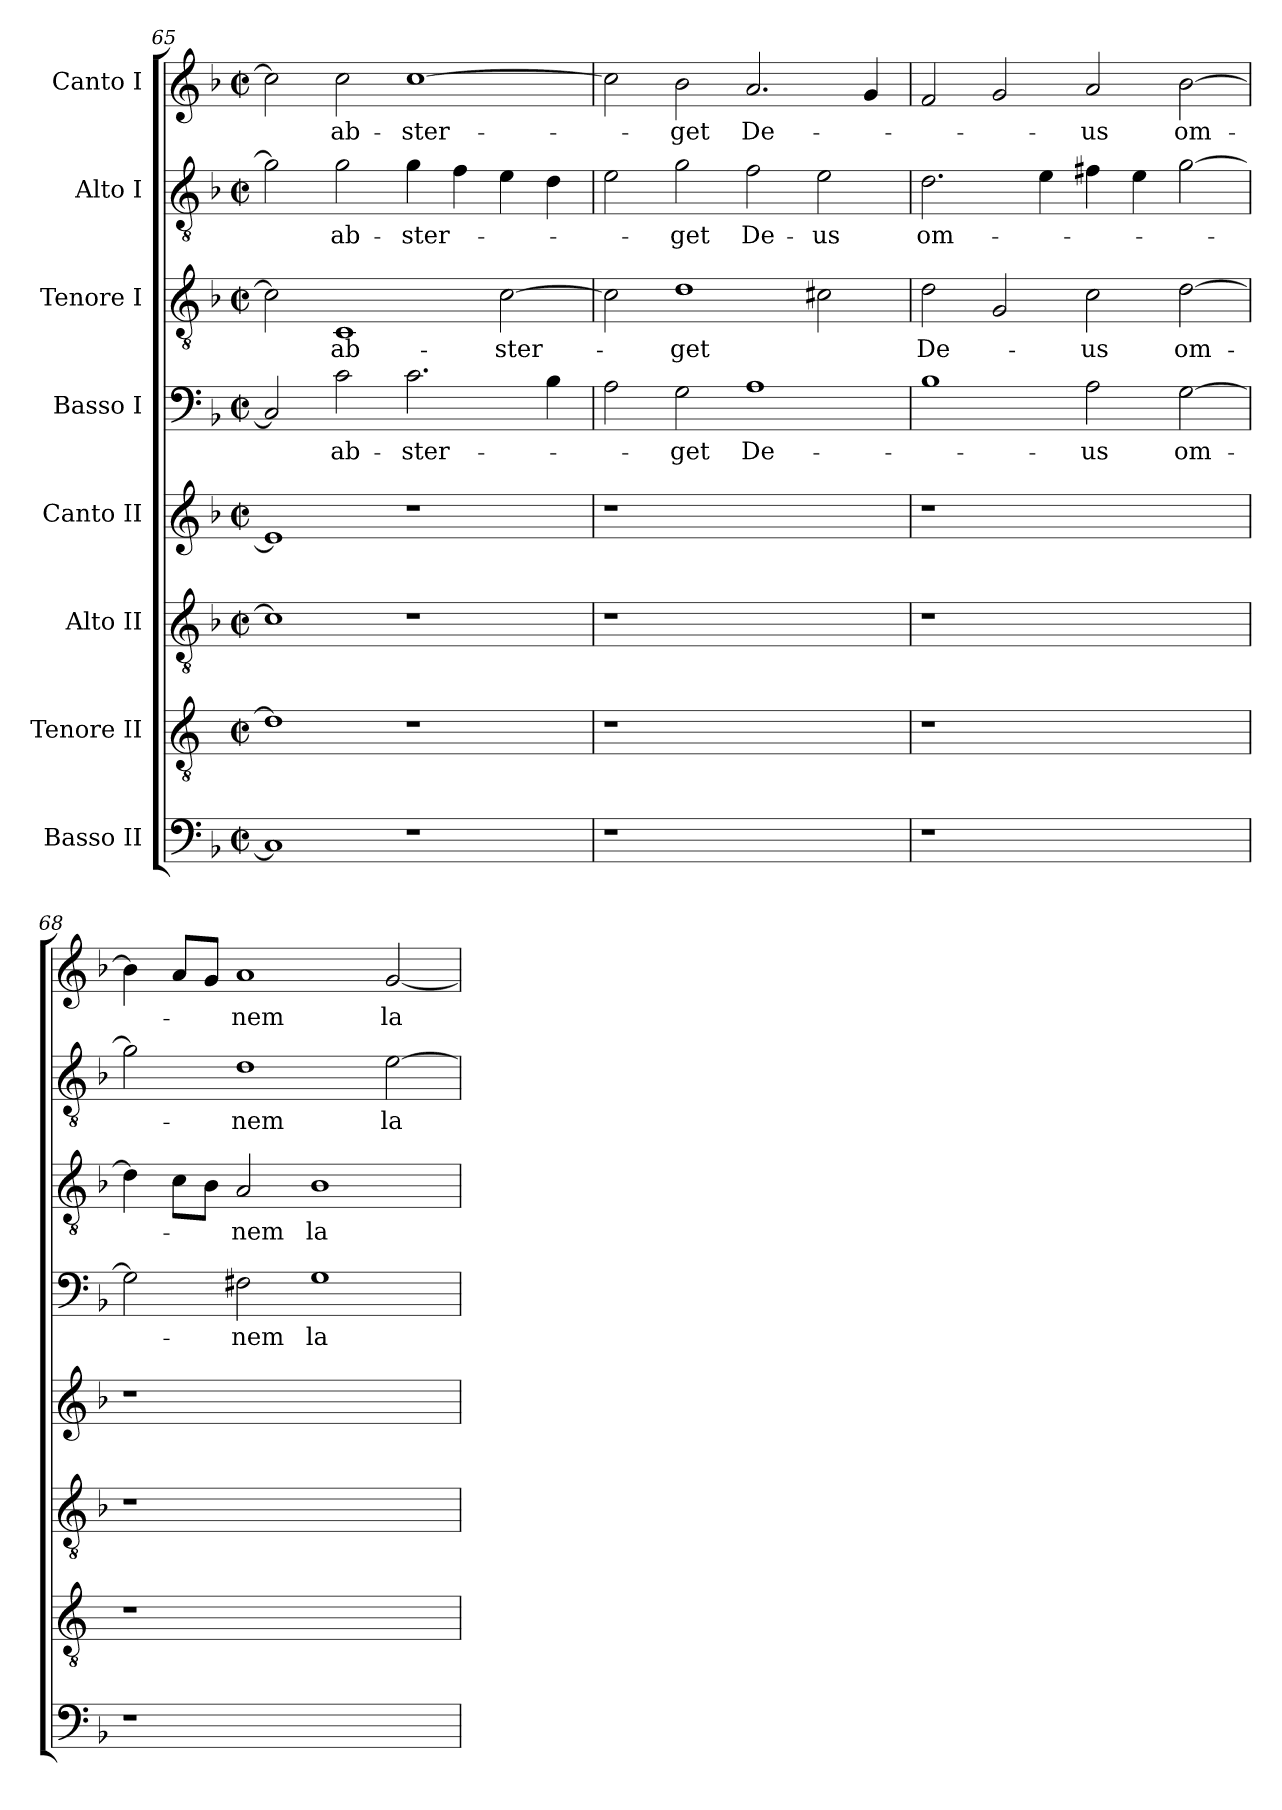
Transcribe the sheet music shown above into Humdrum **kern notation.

**kern	**kern	**kern	**kern	**kern	**text	**kern	**text	**kern	**text	**kern	**text
*part8	*part7	*part6	*part5	*part4	*part4	*part3	*part3	*part2	*part2	*part1	*part1
*staff8	*staff7	*staff6	*staff5	*staff4	*staff4	*staff3	*staff3	*staff2	*staff2	*staff1	*staff1
*I"Basso II	*I"Tenore II	*I"Alto II	*I"Canto II	*I"Basso I	*	*I"Tenore I	*	*I"Alto I	*	*I"Canto I	*
*clefF4	*clefGv2	*clefGv2	*clefG2	*clefF4	*	*clefGv2	*	*clefGv2	*	*clefG2	*
*	*ITrd4c7	*	*	*	*	*	*	*	*	*	*
*k[b-]	*k[b-]	*k[b-]	*k[b-]	*k[b-]	*	*k[b-]	*	*k[b-]	*	*k[b-]	*
*d:	*d:	*d:	*d:	*d:	*	*d:	*	*d:	*	*d:	*
*M2/2	*M2/2	*M2/2	*M2/2	*M2/2	*	*M2/2	*	*M2/2	*	*M2/2	*
*met(c|)	*met(c|)	*met(c|)	*met(c|)	*met(c|)	*	*met(c|)	*	*met(c|)	*	*met(c|)	*
=65	=65	=65	=65	=65	=65	=65	=65	=65	=65	=65	=65
1C]	1G]	1c]	1e]	2C/]	.	2c\]	.	2g\]	.	2cc\]	.
!	!	!	!	!	!LO:LY:b	!	!LO:LY:b	!	!LO:LY:b	!	!LO:LY:b
.	.	.	.	2c\	ab-	1C	ab-	2g\	ab-	2cc\	ab-
!	!	!	!	!	!LO:LY:b	!	!	!	!LO:LY:b	!	!LO:LY:b
1r	1r	1r	1r	2.c\	-ster-	.	.	4g\	-ster-	[1cc	-ster-
.	.	.	.	.	.	.	.	4f\	.	.	.
!	!	!	!	!	!	!	!LO:LY:b	!	!	!	!
.	.	.	.	.	.	[2c\	-ster-	4e\	.	.	.
.	.	.	.	4B-\	.	.	.	4d\	.	.	.
=66	=66	=66	=66	=66	=66	=66	=66	=66	=66	=66	=66
1r	1r	1r	1r	2A\	.	2c\]	.	2e\	.	2cc\]	.
!	!	!	!	!	!LO:LY:b	!	!LO:LY:b	!	!LO:LY:b	!	!LO:LY:b
.	.	.	.	2G\	-get	1d	-get	2g\	-get	2b-\	-get
!	!	!	!	!	!LO:LY:b	!	!	!	!LO:LY:b	!	!LO:LY:b
1ryy	1ryy	1ryy	1ryy	1A	De-	.	.	2f\	De-	2.a/	De-
!	!	!	!	!	!	!	!	!	!LO:LY:b	!	!
.	.	.	.	.	.	2c#X\	.	2e\	-us	.	.
.	.	.	.	.	.	.	.	.	.	4g/	.
=67	=67	=67	=67	=67	=67	=67	=67	=67	=67	=67	=67
!	!	!	!	!	!	!	!LO:LY:b	!	!LO:LY:b	!	!
1r	1r	1r	1r	1B-	.	2d\	De-	2.d\	om-	2f/	.
.	.	.	.	.	.	2G/	.	.	.	2g/	.
.	.	.	.	.	.	.	.	4e\	.	.	.
!	!	!	!	!	!LO:LY:b	!	!LO:LY:b	!	!	!	!LO:LY:b
1ryy	1ryy	1ryy	1ryy	2A\	-us	2c\	-us	4f#X\	.	2a/	-us
.	.	.	.	.	.	.	.	4e\	.	.	.
!	!	!	!	!	!LO:LY:b	!	!LO:LY:b	!	!	!	!LO:LY:b
.	.	.	.	[2G\	om-	[2d\	om-	[2g\	.	[2b-\	om-
=68	=68	=68	=68	=68	=68	=68	=68	=68	=68	=68	=68
1r	1r	1r	1r	2G\]	.	4d\]	.	2g\]	.	4b-\]	.
.	.	.	.	.	.	8c\L	.	.	.	8a/L	.
.	.	.	.	.	.	8B-\J	.	.	.	8g/J	.
!	!	!	!	!	!LO:LY:b	!	!LO:LY:b	!	!LO:LY:b	!	!LO:LY:b
.	.	.	.	2F#X\	-nem	2A/	-nem	1d	-nem	1a	-nem
!	!	!	!	!	!LO:LY:b	!	!LO:LY:b	!	!	!	!
1ryy	1ryy	1ryy	1ryy	1G	la-	1B-	la-	.	.	.	.
!	!	!	!	!	!	!	!	!	!LO:LY:b	!	!LO:LY:b
.	.	.	.	.	.	.	.	[2e\	la-	[2g/	la-
=	=	=	=	=	=	=	=	=	=	=	=
*-	*-	*-	*-	*-	*-	*-	*-	*-	*-	*-	*-
